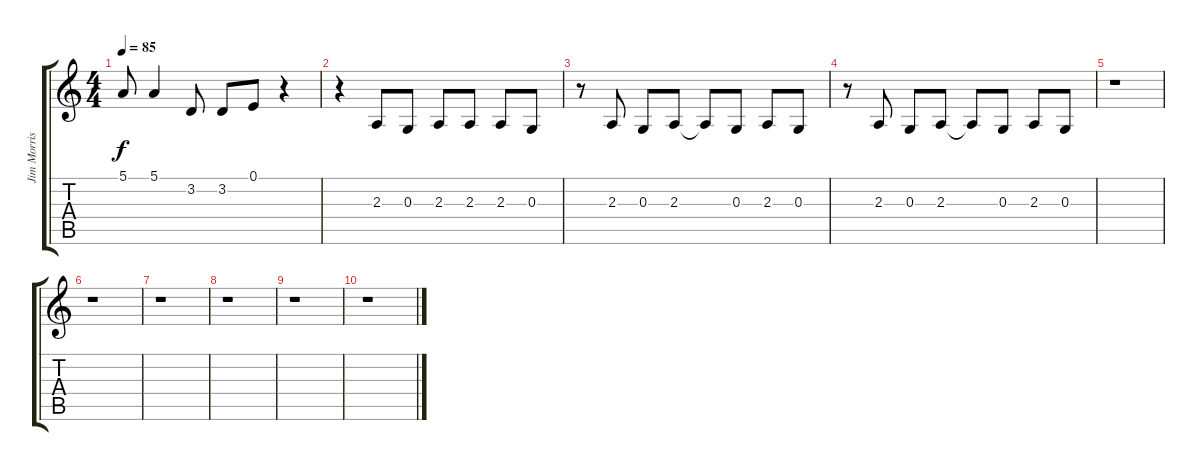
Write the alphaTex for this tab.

\track ("Jim Morrison Voice" "Jim Morris") {instrument oboe}
\staff {score tabs}
\tuning (E4 B3 G3 D3 A2 E2) {hide}
\ts (4 4)
\tempo 85
\clef g2
\ks c
5.1.8{dy f} 5.1.4 3.2.8 3.2.8 0.1.8 r.4 |
r.4 2.3.8 0.3.8 2.3.8 2.3.8 2.3.8 0.3.8 |
r.8 2.3.8 0.3.8 2.3.8 2.3{t}.8 0.3.8 2.3.8 0.3.8 |
r.8 2.3.8 0.3.8 2.3.8 2.3{t}.8 0.3.8 2.3.8 0.3.8 |
r.1 |
r.1 |
r.1 |
r.1 |
r.1 |
r.1
